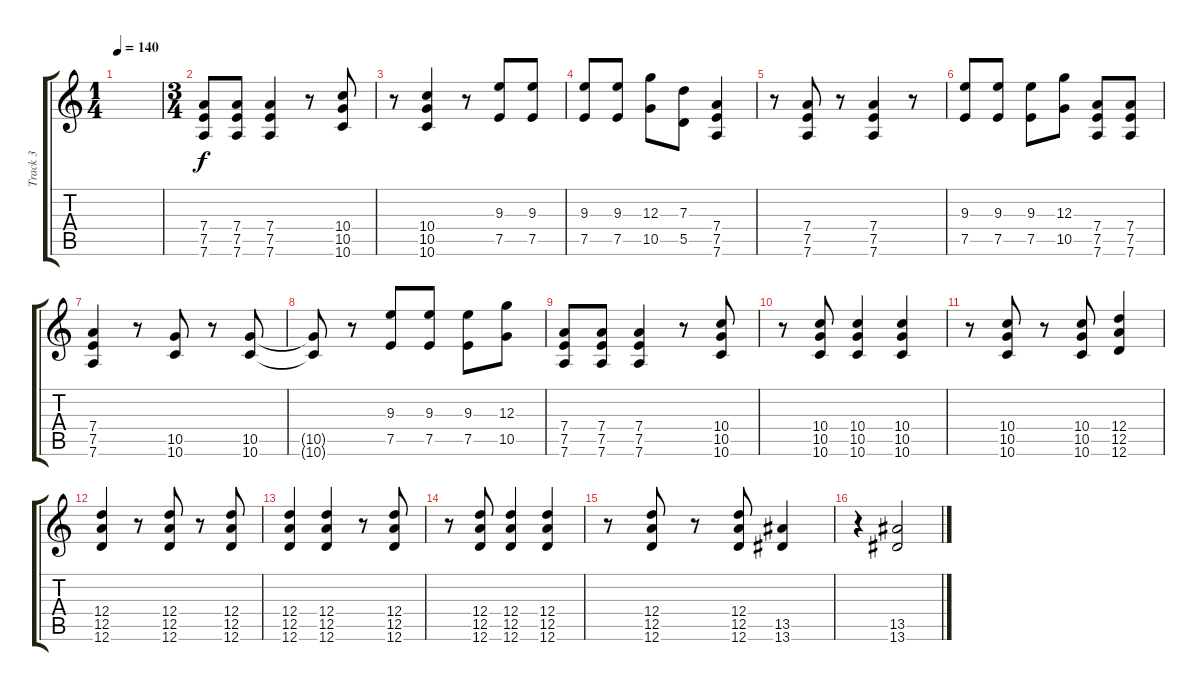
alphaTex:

\track ("Track 3" "Track 3") {instrument distortionguitar}
\staff {score tabs}
\tuning (E4 B3 G3 D3 A2 D2) {hide}
\ts (1 4)
\tempo 140
\clef g2
\ks c
|
\ts (3 4)
(7.4 7.5 7.6).8 (7.4 7.5 7.6).8 (7.4 7.5 7.6).4 r.8 (10.4 10.5 10.6).8 |
r.8 (10.4 10.5 10.6).4 r.8 (9.3 7.5).8 (9.3 7.5).8 |
(9.3 7.5).8 (9.3 7.5).8 (12.3 10.5).8 (7.3 5.5).8 (7.4 7.5 7.6).4 |
r.8 (7.4 7.5 7.6).8 r.8 (7.4 7.5 7.6).4 r.8 |
(9.3 7.5).8 (9.3 7.5).8 (9.3 7.5).8 (12.3 10.5).8 (7.4 7.5 7.6).8 (7.4 7.5 7.6).8 |
(7.4 7.5 7.6).4 r.8 (10.5 10.6).8 r.8 (10.5 10.6).8 |
(10.5{t} 10.6{t}).8 r.8 (9.3 7.5).8 (9.3 7.5).8 (9.3 7.5).8 (12.3 10.5).8 |
(7.4 7.5 7.6).8 (7.4 7.5 7.6).8 (7.4 7.5 7.6).4 r.8 (10.4 10.5 10.6).8 |
r.8 (10.4 10.5 10.6).8 (10.4 10.5 10.6).4 (10.4 10.5 10.6).4 |
r.8 (10.4 10.5 10.6).8 r.8 (10.4 10.5 10.6).8 (12.4 12.5 12.6).4 |
(12.4 12.5 12.6).4 r.8 (12.4 12.5 12.6).8 r.8 (12.4 12.5 12.6).8 |
(12.4 12.5 12.6).4 (12.4 12.5 12.6).4 r.8 (12.4 12.5 12.6).8 |
r.8 (12.4 12.5 12.6).8 (12.4 12.5 12.6).4 (12.4 12.5 12.6).4 |
r.8 (12.4 12.5 12.6).8 r.8 (12.4 12.5 12.6).8 (13.5 13.6).4 |
r.4 (13.5 13.6).2
